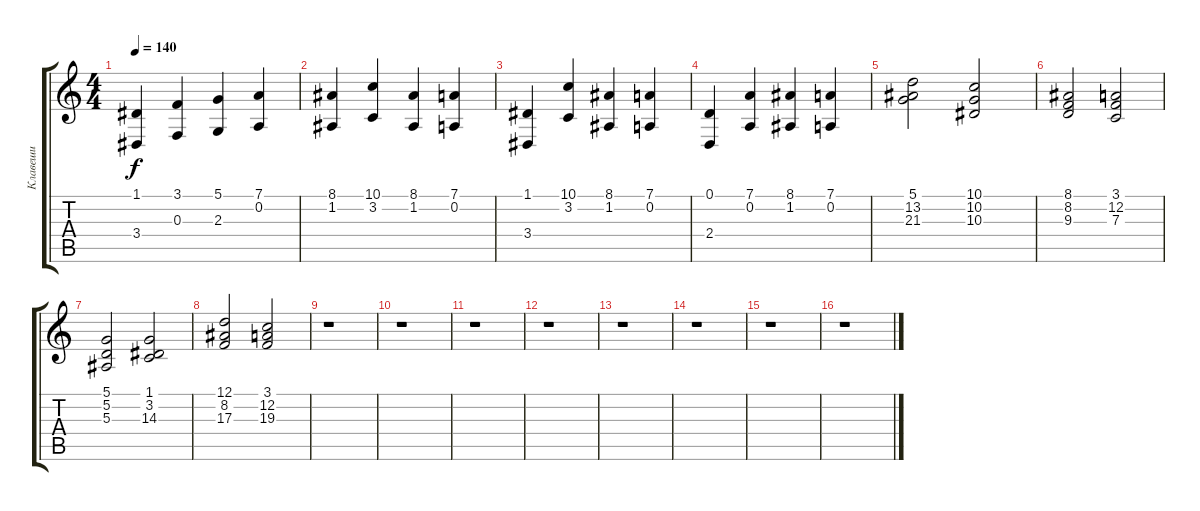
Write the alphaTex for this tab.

\track ("Клавеши " "Клавеши ") {instrument choiraahs}
\staff {score tabs}
\tuning (D4 A3 F3 C3 G2 D2) {hide}
\ts (4 4)
\tempo 140
\clef g2
\ks c
(1.1 3.4).4{dy f} (3.1 0.3).4 (5.1 2.3).4 (7.1 0.2).4 |
(8.1 1.2).4 (10.1 3.2).4 (8.1 1.2).4 (7.1 0.2).4 |
(1.1 3.4).4 (10.1 3.2).4 (8.1 1.2).4 (7.1 0.2).4 |
(0.1 2.4).4 (7.1 0.2).4 (8.1 1.2).4 (7.1 0.2).4 |
(5.1 13.2 21.3).2 (10.1 10.2 10.3).2 |
(8.1 8.2 9.3).2 (3.1 12.2 7.3).2 |
(5.1 5.2 5.3).2 (1.1 3.2 14.3).2 |
(12.1 8.2 17.3).2 (3.1 12.2 19.3).2 |
r.1 |
r.1 |
r.1 |
r.1 |
r.1 |
r.1 |
r.1 |
r.1
